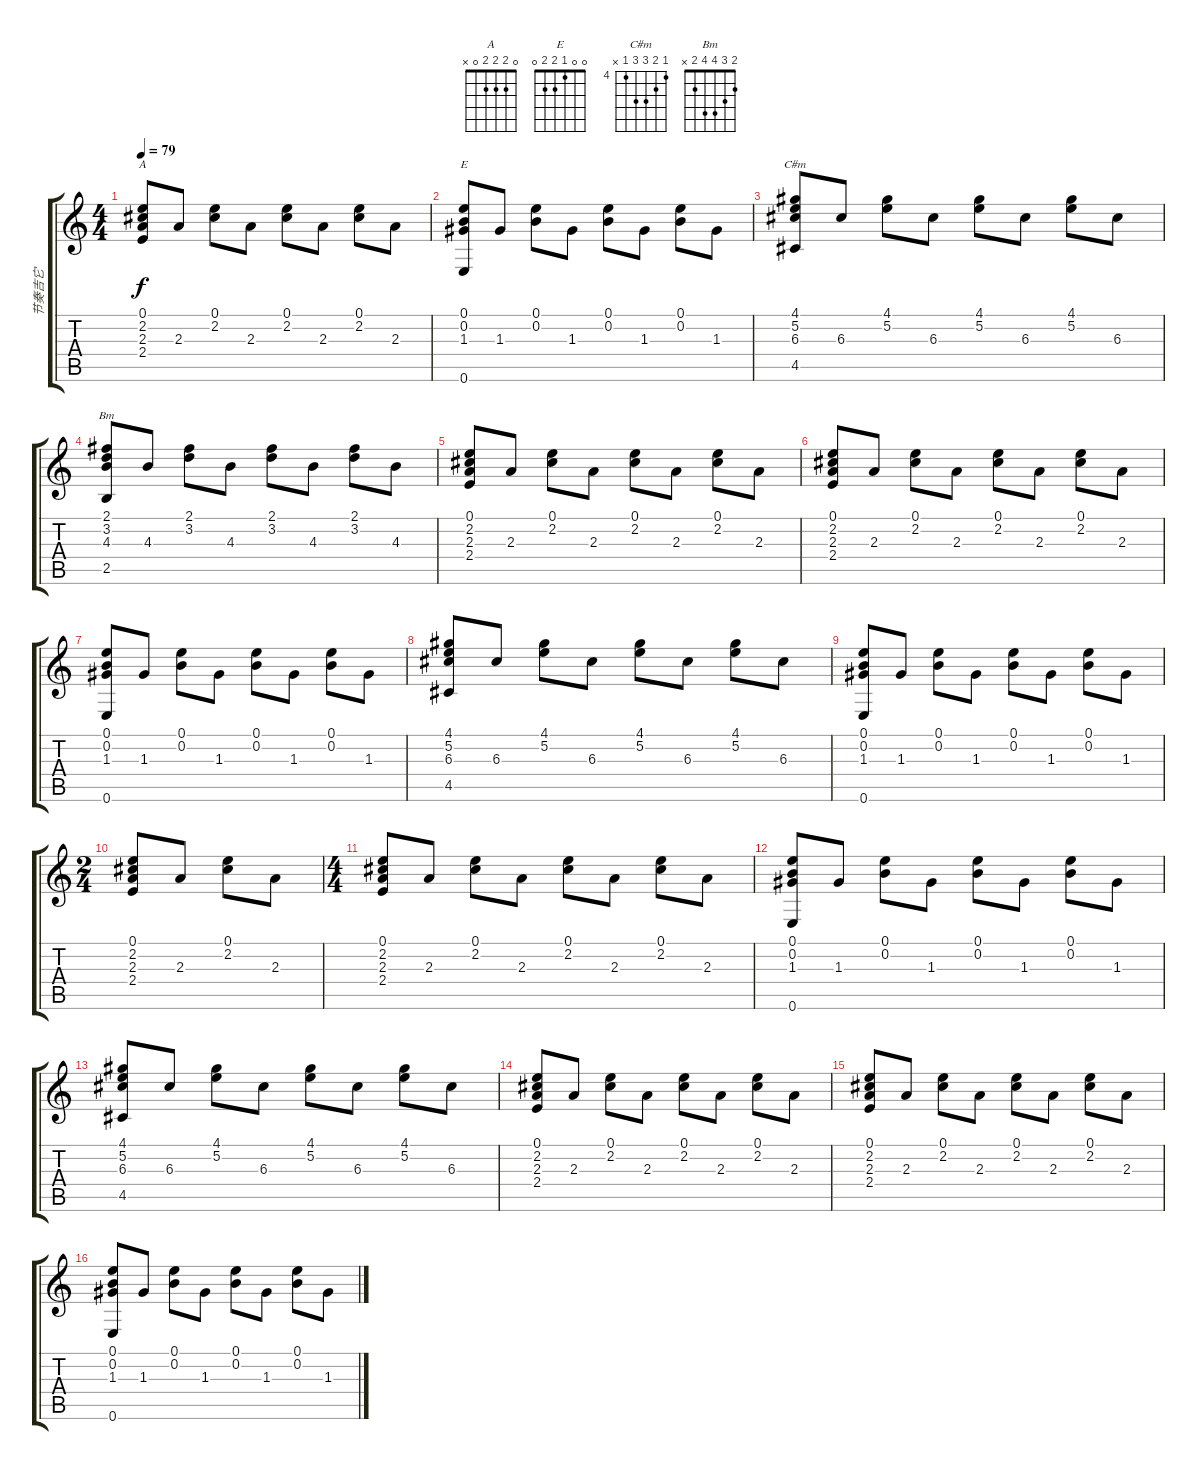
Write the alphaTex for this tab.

\track ("节奏吉它" "节奏吉它") {instrument acousticguitarnylon}
\staff {score tabs}
\tuning (E4 B3 G3 D3 A2 E2) {hide}
\chord ("A" 0 2 2 2 0 x)
\chord ("E" 0 0 1 2 2 0)
\chord ("C#m" 4 5 6 6 4 x) {firstfret 4}
\chord ("Bm" 2 3 4 4 2 x)
\ts (4 4)
\tempo 79
\clef g2
\ks c
(0.1 2.2 2.3 2.4).8{ch "A" dy f instrument acousticguitarnylon} 2.3.8 (0.1 2.2).8 2.3.8 (0.1 2.2).8 2.3.8 (0.1 2.2).8 2.3.8 |
(0.1 0.2 1.3 0.6).8{ch "E"} 1.3.8 (0.1 0.2).8 1.3.8 (0.1 0.2).8 1.3.8 (0.1 0.2).8 1.3.8 |
(4.1 5.2 6.3 4.5).8{ch "C#m"} 6.3.8 (4.1 5.2).8 6.3.8 (4.1 5.2).8 6.3.8 (4.1 5.2).8 6.3.8 |
(2.1 3.2 4.3 2.5).8{ch "Bm"} 4.3.8 (2.1 3.2).8 4.3.8 (2.1 3.2).8 4.3.8 (2.1 3.2).8 4.3.8 |
(0.1 2.2 2.3 2.4).8 2.3.8 (0.1 2.2).8 2.3.8 (0.1 2.2).8 2.3.8 (0.1 2.2).8 2.3.8 |
(0.1 2.2 2.3 2.4).8 2.3.8 (0.1 2.2).8 2.3.8 (0.1 2.2).8 2.3.8 (0.1 2.2).8 2.3.8 |
(0.1 0.2 1.3 0.6).8 1.3.8 (0.1 0.2).8 1.3.8 (0.1 0.2).8 1.3.8 (0.1 0.2).8 1.3.8 |
(4.1 5.2 6.3 4.5).8 6.3.8 (4.1 5.2).8 6.3.8 (4.1 5.2).8 6.3.8 (4.1 5.2).8 6.3.8 |
(0.1 0.2 1.3 0.6).8 1.3.8 (0.1 0.2).8 1.3.8 (0.1 0.2).8 1.3.8 (0.1 0.2).8 1.3.8 |
\ts (2 4)
(0.1 2.2 2.3 2.4).8 2.3.8 (0.1 2.2).8 2.3.8 |
\ts (4 4)
(0.1 2.2 2.3 2.4).8 2.3.8 (0.1 2.2).8 2.3.8 (0.1 2.2).8 2.3.8 (0.1 2.2).8 2.3.8 |
(0.1 0.2 1.3 0.6).8 1.3.8 (0.1 0.2).8 1.3.8 (0.1 0.2).8 1.3.8 (0.1 0.2).8 1.3.8 |
(4.1 5.2 6.3 4.5).8 6.3.8 (4.1 5.2).8 6.3.8 (4.1 5.2).8 6.3.8 (4.1 5.2).8 6.3.8 |
(0.1 2.2 2.3 2.4).8 2.3.8 (0.1 2.2).8 2.3.8 (0.1 2.2).8 2.3.8 (0.1 2.2).8 2.3.8 |
(0.1 2.2 2.3 2.4).8 2.3.8 (0.1 2.2).8 2.3.8 (0.1 2.2).8 2.3.8 (0.1 2.2).8 2.3.8 |
(0.1 0.2 1.3 0.6).8 1.3.8 (0.1 0.2).8 1.3.8 (0.1 0.2).8 1.3.8 (0.1 0.2).8 1.3.8
